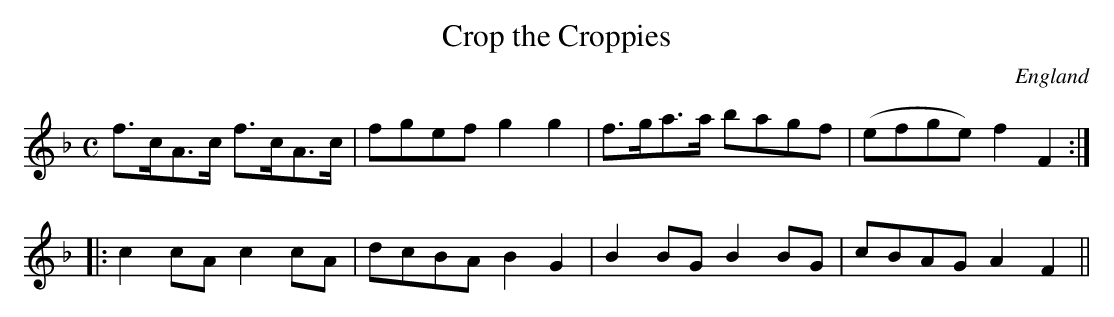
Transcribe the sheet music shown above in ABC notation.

X:1
T:Crop the Croppies
L:1/8
M:C
O:England
K:F major
f>cA>c f>cA>c | fgef g2g2 | f>ga>a bagf | (efge) f2F2 ::
c2cA c2cA | dcBA B2G2 | B2BG B2BG | cBAG A2F2 ||
